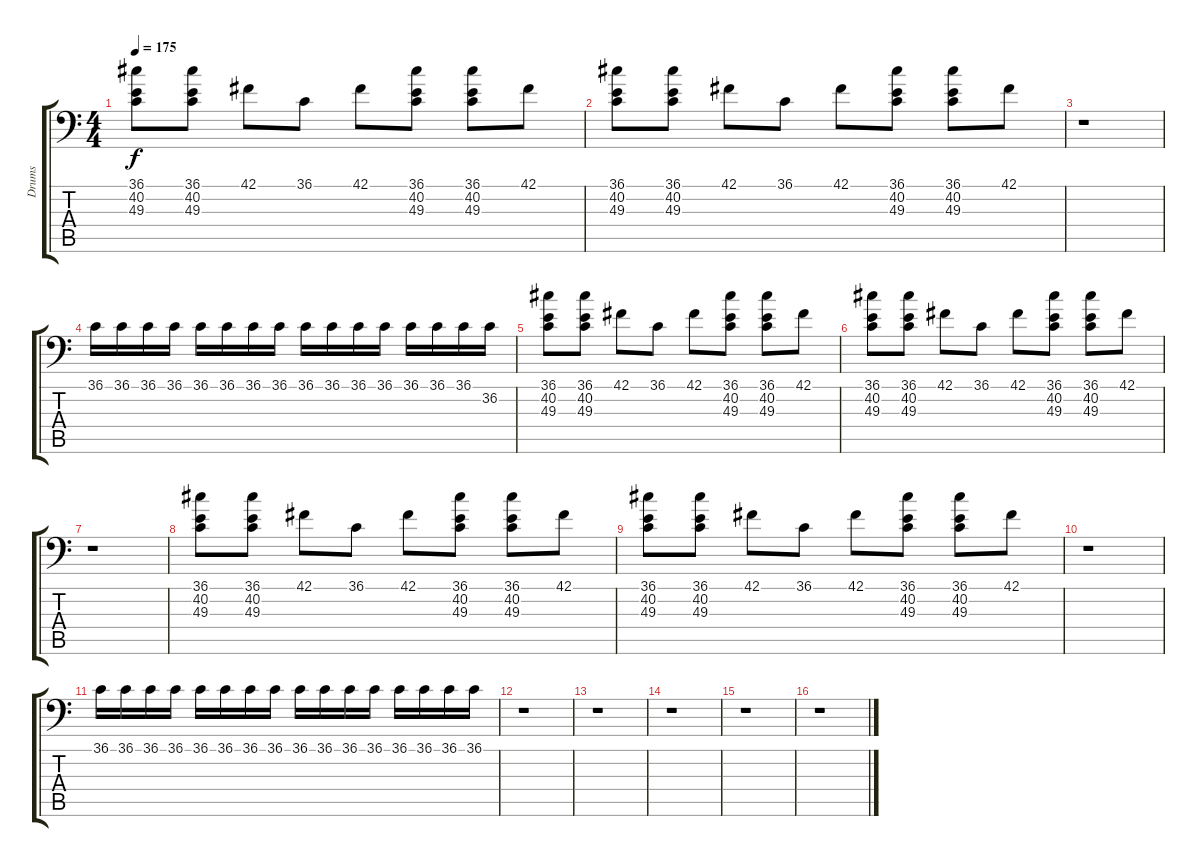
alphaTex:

\track ("Drums" "Drums") {instrument acousticgrandpiano}
\staff {score tabs}
\tuning (C-1 C-1 C-1 C-1 C-1 C-1) {hide}
\ts (4 4)
\tempo 175
\clef f4
\ks c
(36.1 40.2 49.3).8{dy f} (36.1 40.2 49.3).8 42.1.8 36.1.8 42.1.8 (36.1 40.2 49.3).8 (36.1 40.2 49.3).8 42.1.8 |
(36.1 40.2 49.3).8 (36.1 40.2 49.3).8 42.1.8 36.1.8 42.1.8 (36.1 40.2 49.3).8 (36.1 40.2 49.3).8 42.1.8 |
r.1 |
36.1.16 36.1.16 36.1.16 36.1.16 36.1.16 36.1.16 36.1.16 36.1.16 36.1.16 36.1.16 36.1.16 36.1.16 36.1.16 36.1.16 36.1.16 36.2.16 |
(36.1 40.2 49.3).8 (36.1 40.2 49.3).8 42.1.8 36.1.8 42.1.8 (36.1 40.2 49.3).8 (36.1 40.2 49.3).8 42.1.8 |
(36.1 40.2 49.3).8 (36.1 40.2 49.3).8 42.1.8 36.1.8 42.1.8 (36.1 40.2 49.3).8 (36.1 40.2 49.3).8 42.1.8 |
r.1 |
(36.1 40.2 49.3).8 (36.1 40.2 49.3).8 42.1.8 36.1.8 42.1.8 (36.1 40.2 49.3).8 (36.1 40.2 49.3).8 42.1.8 |
(36.1 40.2 49.3).8 (36.1 40.2 49.3).8 42.1.8 36.1.8 42.1.8 (36.1 40.2 49.3).8 (36.1 40.2 49.3).8 42.1.8 |
r.1 |
36.1.16 36.1.16 36.1.16 36.1.16 36.1.16 36.1.16 36.1.16 36.1.16 36.1.16 36.1.16 36.1.16 36.1.16 36.1.16 36.1.16 36.1.16 36.1.16 |
r.1 |
r.1 |
r.1 |
r.1 |
r.1
